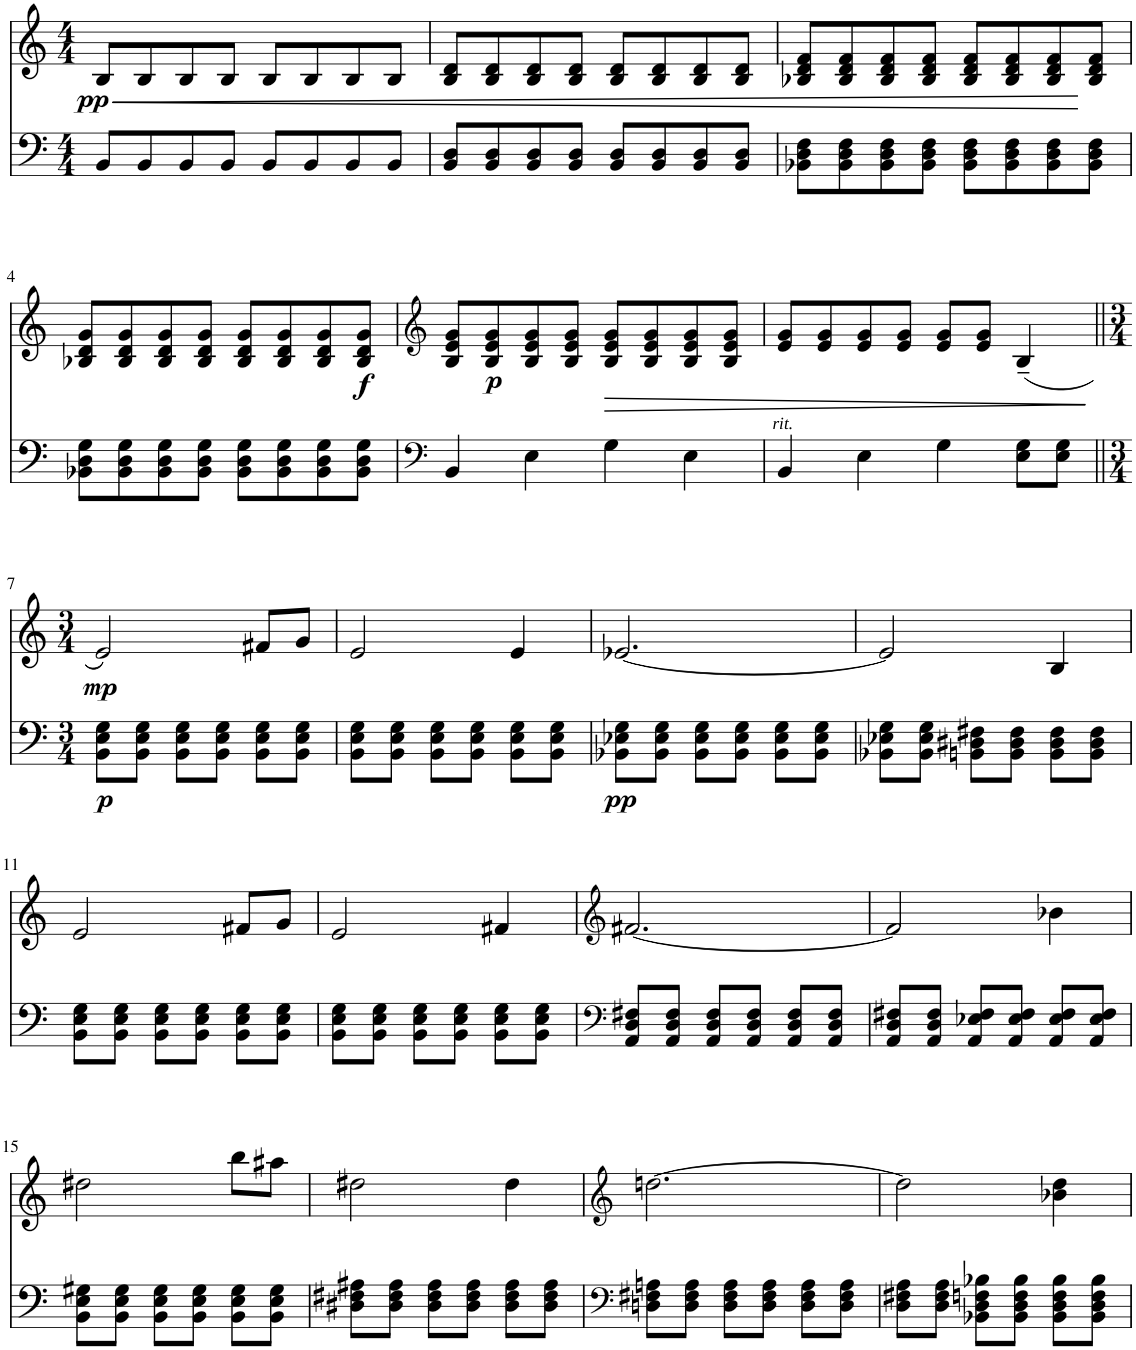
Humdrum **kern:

**kern	**dynam	**kern	**dynam
*part2	*part2	*part1	*part1
*staff2	*staff2	*staff1	*staff1
*I"unbenannt2	*	*I"unbenannt1	*
*clefF4	*	*clefG2	*
*k[]	*	*k[]	*
*M4/4	*	*M4/4	*
=1	=1	=1	=1
!	!	!	!LO:HP:b
!	!	!	!LO:DY:n=1:b
8BB/L	.	8B/L	< pp
8BB/	.	8B/	.
8BB/	.	8B/	.
8BB/J	.	8B/J	.
8BB/L	.	8B/L	.
8BB/	.	8B/	.
8BB/	.	8B/	.
8BB/J	.	8B/J	.
=2	=2	=2	=2
8BB/ 8D/L	.	8B/ 8d/L	.
8BB/ 8D/	.	8B/ 8d/	.
8BB/ 8D/	.	8B/ 8d/	.
8BB/ 8D/J	.	8B/ 8d/J	.
8BB/ 8D/L	.	8B/ 8d/L	.
8BB/ 8D/	.	8B/ 8d/	.
8BB/ 8D/	.	8B/ 8d/	.
8BB/ 8D/J	.	8B/ 8d/J	.
=3	=3	=3	=3
8BB-X\ 8D\ 8F\L	.	8B-X/ 8d/ 8f/L	.
8BB-\ 8D\ 8F\	.	8B-/ 8d/ 8f/	.
8BB-\ 8D\ 8F\	.	8B-/ 8d/ 8f/	.
8BB-\ 8D\ 8F\J	.	8B-/ 8d/ 8f/J	.
8BB-\ 8D\ 8F\L	.	8B-/ 8d/ 8f/L	.
8BB-\ 8D\ 8F\	.	8B-/ 8d/ 8f/	.
8BB-\ 8D\ 8F\	.	8B-/ 8d/ 8f/	.
8BB-\ 8D\ 8F\J	.	8B-/ 8d/ 8f/J	[
!!LO:LB:g=z
=4	=4	=4	=4
8BB-X\ 8D\ 8G\L	.	8B-X/ 8d/ 8g/L	.
8BB-\ 8D\ 8G\	.	8B-/ 8d/ 8g/	.
8BB-\ 8D\ 8G\	.	8B-/ 8d/ 8g/	.
8BB-\ 8D\ 8G\J	.	8B-/ 8d/ 8g/J	.
8BB-\ 8D\ 8G\L	.	8B-/ 8d/ 8g/L	.
8BB-\ 8D\ 8G\	.	8B-/ 8d/ 8g/	.
8BB-\ 8D\ 8G\	.	8B-/ 8d/ 8g/	.
!	!	!	!LO:DY:b
8BB-\ 8D\ 8G\J	.	8B-/ 8d/ 8g/J	f
=5	=5	=5	=5
*clefF4	*	*clefG2	*
4BB/	.	8B/ 8e/ 8g/L	.
!	!	!	!LO:DY:b
.	.	8B/ 8e/ 8g/	p
4E\	.	8B/ 8e/ 8g/	.
.	.	8B/ 8e/ 8g/J	.
!	!	!	!LO:HP:b
4G\	.	8B/ 8e/ 8g/L	>
.	.	8B/ 8e/ 8g/	.
4E\	.	8B/ 8e/ 8g/	.
.	.	8B/ 8e/ 8g/J	.
=6	=6	=6	=6
!	!	!LO:TX:b:i:t=rit.	!
4BB/	.	8e/ 8g/L	.
.	.	8e/ 8g/	.
4E\	.	8e/ 8g/	.
.	.	8e/ 8g/J	.
4G\	.	8e/ 8g/L	.
.	.	8e/ 8g/J	.
8E\ 8G\L	.	(4B~/	.
8E\ 8G\J	.	.	.
.	.	.	]
!!LO:LB:g=z
=7||	=7||	=7||	=7||
*M3/4	*	*M3/4	*
!	!LO:DY:b	!	!LO:DY:b
8BB\ 8E\ 8G\L	p	2e/)	mp
8BB\ 8E\ 8G\J	.	.	.
8BB\ 8E\ 8G\L	.	.	.
8BB\ 8E\ 8G\J	.	.	.
8BB\ 8E\ 8G\L	.	8f#X/L	.
8BB\ 8E\ 8G\J	.	8g/J	.
=8	=8	=8	=8
8BB\ 8E\ 8G\L	.	2e/	.
8BB\ 8E\ 8G\J	.	.	.
8BB\ 8E\ 8G\L	.	.	.
8BB\ 8E\ 8G\J	.	.	.
8BB\ 8E\ 8G\L	.	4e/	.
8BB\ 8E\ 8G\J	.	.	.
=9	=9	=9	=9
!	!LO:DY:b	!	!
8BB-X\ 8E-X\ 8G\L	pp	[2.e-X/	.
8BB-\ 8E-\ 8G\J	.	.	.
8BB-\ 8E-\ 8G\L	.	.	.
8BB-\ 8E-\ 8G\J	.	.	.
8BB-\ 8E-\ 8G\L	.	.	.
8BB-\ 8E-\ 8G\J	.	.	.
=10	=10	=10	=10
8BB-X\ 8E-X\ 8G\L	.	2e-/]	.
8BB-\ 8E-\ 8G\J	.	.	.
8BBn\ 8D#X\ 8F#X\L	.	.	.
8BB\ 8D#\ 8F#\J	.	.	.
8BB\ 8D#\ 8F#\L	.	4B/	.
8BB\ 8D#\ 8F#\J	.	.	.
!!LO:LB:g=z
=11	=11	=11	=11
8BB\ 8E\ 8G\L	.	2e/	.
8BB\ 8E\ 8G\J	.	.	.
8BB\ 8E\ 8G\L	.	.	.
8BB\ 8E\ 8G\J	.	.	.
8BB\ 8E\ 8G\L	.	8f#X/L	.
8BB\ 8E\ 8G\J	.	8g/J	.
=12	=12	=12	=12
8BB\ 8E\ 8G\L	.	2e/	.
8BB\ 8E\ 8G\J	.	.	.
8BB\ 8E\ 8G\L	.	.	.
8BB\ 8E\ 8G\J	.	.	.
8BB\ 8E\ 8G\L	.	4f#X/	.
8BB\ 8E\ 8G\J	.	.	.
=13	=13	=13	=13
*clefF4	*	*clefG2	*
8AA/ 8D/ 8F#X/L	.	[2.f#X/	.
8AA/ 8D/ 8F#/J	.	.	.
8AA/ 8D/ 8F#/L	.	.	.
8AA/ 8D/ 8F#/J	.	.	.
8AA/ 8D/ 8F#/L	.	.	.
8AA/ 8D/ 8F#/J	.	.	.
=14	=14	=14	=14
8AA/ 8D/ 8F#X/L	.	2f#/]	.
8AA/ 8D/ 8F#/J	.	.	.
8AA/ 8E-X/ 8F#/L	.	.	.
8AA/ 8E-/ 8F#/J	.	.	.
8AA/ 8E-/ 8F#/L	.	4b-X\	.
8AA/ 8E-/ 8F#/J	.	.	.
!!LO:LB:g=z
=15	=15	=15	=15
8BB\ 8E\ 8G#X\L	.	2dd#X\	.
8BB\ 8E\ 8G#\J	.	.	.
8BB\ 8E\ 8G#\L	.	.	.
8BB\ 8E\ 8G#\J	.	.	.
8BB\ 8E\ 8G#\L	.	8bb\L	.
8BB\ 8E\ 8G#\J	.	8aa#X\J	.
=16	=16	=16	=16
8D#X\ 8F#X\ 8A#X\L	.	2dd#X\	.
8D#\ 8F#\ 8A#\J	.	.	.
8D#\ 8F#\ 8A#\L	.	.	.
8D#\ 8F#\ 8A#\J	.	.	.
8D#\ 8F#\ 8A#\L	.	4dd#\	.
8D#\ 8F#\ 8A#\J	.	.	.
=17	=17	=17	=17
*clefF4	*	*clefG2	*
8Dn\ 8F#X\ 8An\L	.	[2.ddn\	.
8D\ 8F#\ 8A\J	.	.	.
8D\ 8F#\ 8A\L	.	.	.
8D\ 8F#\ 8A\J	.	.	.
8D\ 8F#\ 8A\L	.	.	.
8D\ 8F#\ 8A\J	.	.	.
=18	=18	=18	=18
8D\ 8F#X\ 8A\L	.	2dd\]	.
8D\ 8F#\ 8A\J	.	.	.
8BB-X\ 8D\ 8Fn\ 8B-X\L	.	.	.
8BB-\ 8D\ 8F\ 8B-\J	.	.	.
8BB-\ 8D\ 8F\ 8B-\L	.	4b-X\ 4dd\	.
8BB-\ 8D\ 8F\ 8B-\J	.	.	.
=	=	=	=
*-	*-	*-	*-
